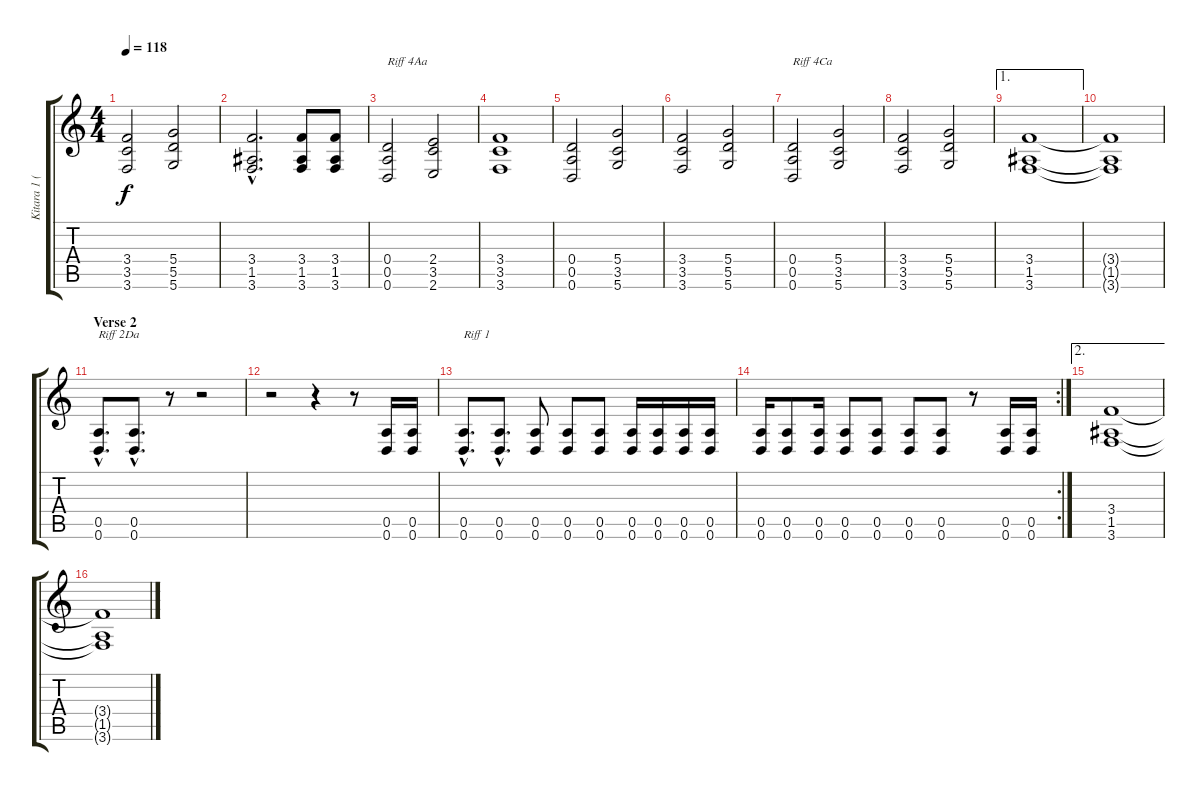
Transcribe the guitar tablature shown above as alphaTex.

\track ("Kitara 1 (Kuisma)" "Kitara 1 (") {instrument distortionguitar}
\staff {score tabs}
\tuning (E4 B3 G3 D3 A2 D2) {hide}
\ts (4 4)
\tempo 118
\clef g2
\ks c
(3.4 3.5 3.6).2{dy f} (5.4 5.5 5.6).2 |
(3.4{hac} 1.5{hac} 3.6{hac}).2{d} (3.4 1.5 3.6).8 (3.4 1.5 3.6).8 |
(0.4 0.5 0.6).2{txt "Riff 4Aa"} (2.4 3.5 2.6).2 |
(3.4 3.5 3.6).1 |
(0.4 0.5 0.6).2 (5.4 3.5 5.6).2 |
(3.4 3.5 3.6).2 (5.4 5.5 5.6).2 |
(0.4 0.5 0.6).2{txt "Riff 4Ca"} (5.4 3.5 5.6).2 |
(3.4 3.5 3.6).2 (5.4 5.5 5.6).2 |
\ae 1
(3.4 1.5 3.6).1 |
(3.4{t} 1.5{t} 3.6{t}).1 |
\section ("" "Verse 2")
(0.5{hac} 0.6{hac}).8{d txt "Riff 2Da"} (0.5{hac} 0.6{hac}).8{d} r.8 r.2 |
r.2 r.4 r.8 (0.5 0.6).16 (0.5 0.6).16 |
(0.5{hac} 0.6{hac}).8{d txt "Riff 1"} (0.5{hac} 0.6{hac}).8{d} (0.5 0.6).8 (0.5 0.6).8 (0.5 0.6).8 (0.5 0.6).16 (0.5 0.6).16 (0.5 0.6).16 (0.5 0.6).16 |
\rc 2
(0.5 0.6).16 (0.5 0.6).8 (0.5 0.6).16 (0.5 0.6).8 (0.5 0.6).8 (0.5 0.6).8 (0.5 0.6).8 r.8 (0.5 0.6).16 (0.5 0.6).16 |
\ae 2
(3.4 1.5 3.6).1 |
(3.4{t} 1.5{t} 3.6{t}).1
